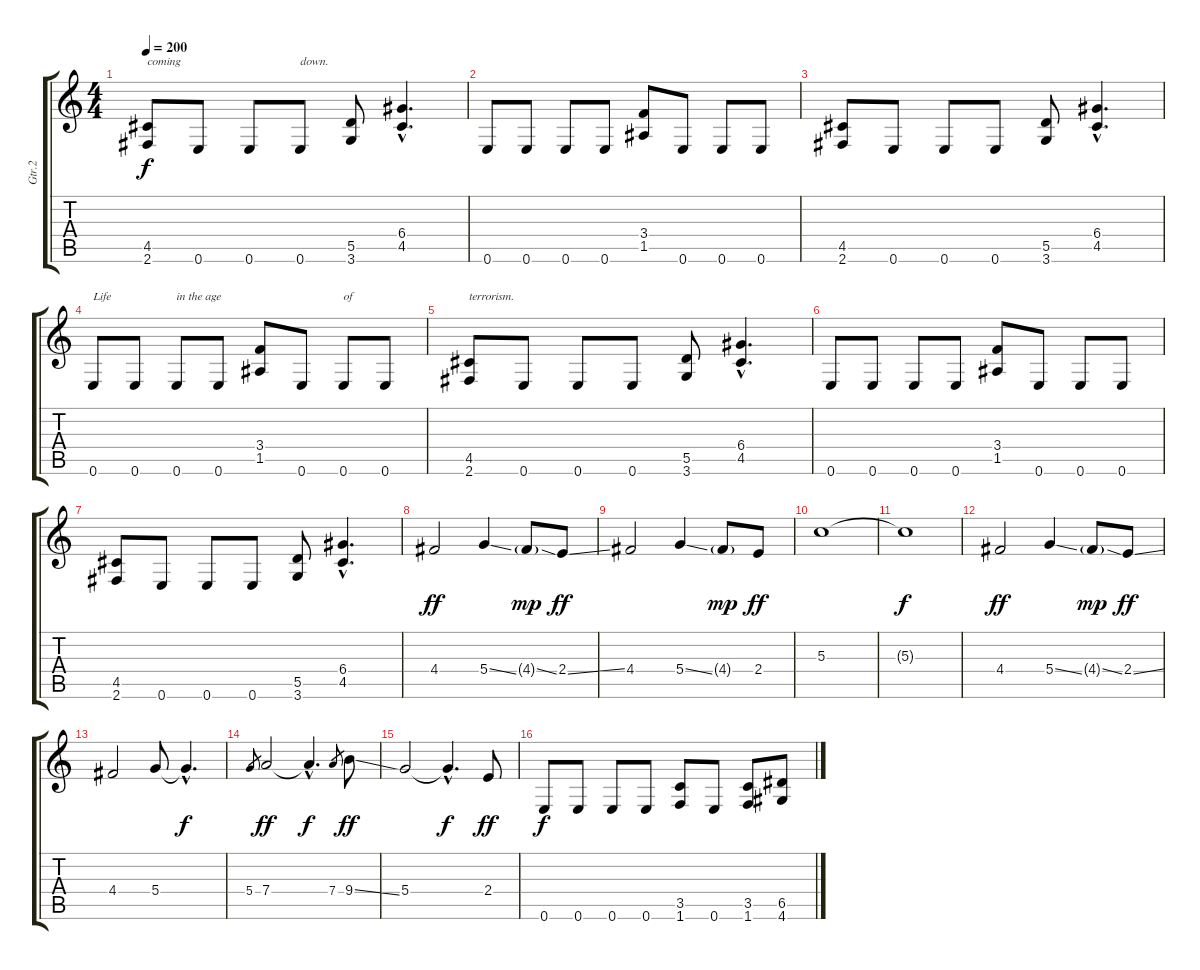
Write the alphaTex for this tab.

\track ("Gtr.2" "Gtr.2") {instrument distortionguitar}
\staff {score tabs}
\tuning (E4 B3 G3 D3 A2 E2) {hide}
\ts (4 4)
\tempo 200
\clef g2
\ks c
(4.5 2.6).8{txt "coming" dy f} 0.6.8 0.6.8 0.6.8{txt "down."} (5.5 3.6).8 (6.4{hac} 4.5{hac}).4{d} |
0.6.8 0.6.8 0.6.8 0.6.8 (3.4 1.5).8 0.6.8 0.6.8 0.6.8 |
(4.5 2.6).8 0.6.8 0.6.8 0.6.8 (5.5 3.6).8 (6.4{hac} 4.5{hac}).4{d} |
0.6.8{txt "Life"} 0.6.8 0.6.8{txt "in the age"} 0.6.8 (3.4 1.5).8 0.6.8 0.6.8{txt "of"} 0.6.8 |
(4.5 2.6).8{txt "terrorism."} 0.6.8 0.6.8 0.6.8 (5.5 3.6).8 (6.4{hac} 4.5{hac}).4{d} |
0.6.8 0.6.8 0.6.8 0.6.8 (3.4 1.5).8 0.6.8 0.6.8 0.6.8 |
(4.5 2.6).8 0.6.8 0.6.8 0.6.8 (5.5 3.6).8 (6.4{hac} 4.5{hac}).4{d} |
4.4.2{dy ff} 5.4{ss}.4 4.4{ss g}.8{dy mp} 2.4{ss}.8{dy ff} |
4.4.2 5.4{ss}.4 4.4{g}.8{dy mp} 2.4.8{dy ff} |
5.3.1 |
5.3{t}.1{dy f} |
4.4.2{dy ff} 5.4{ss}.4 4.4{ss g}.8{dy mp} 2.4{ss}.8{dy ff} |
4.4.2 5.4.8 5.4{hac t}.4{d dy f} |
5.4.8{gr} 7.4.2{dy ff} 7.4{hac t}.4{d dy f} 7.4.8{gr} 9.4{ss}.8{dy ff} |
5.4.2 5.4{hac t}.4{d dy f} 2.4.8{dy ff} |
0.6.8{dy f} 0.6.8 0.6.8 0.6.8 (3.5 1.6).8 0.6.8 (3.5 1.6).8 (6.5 4.6).8
